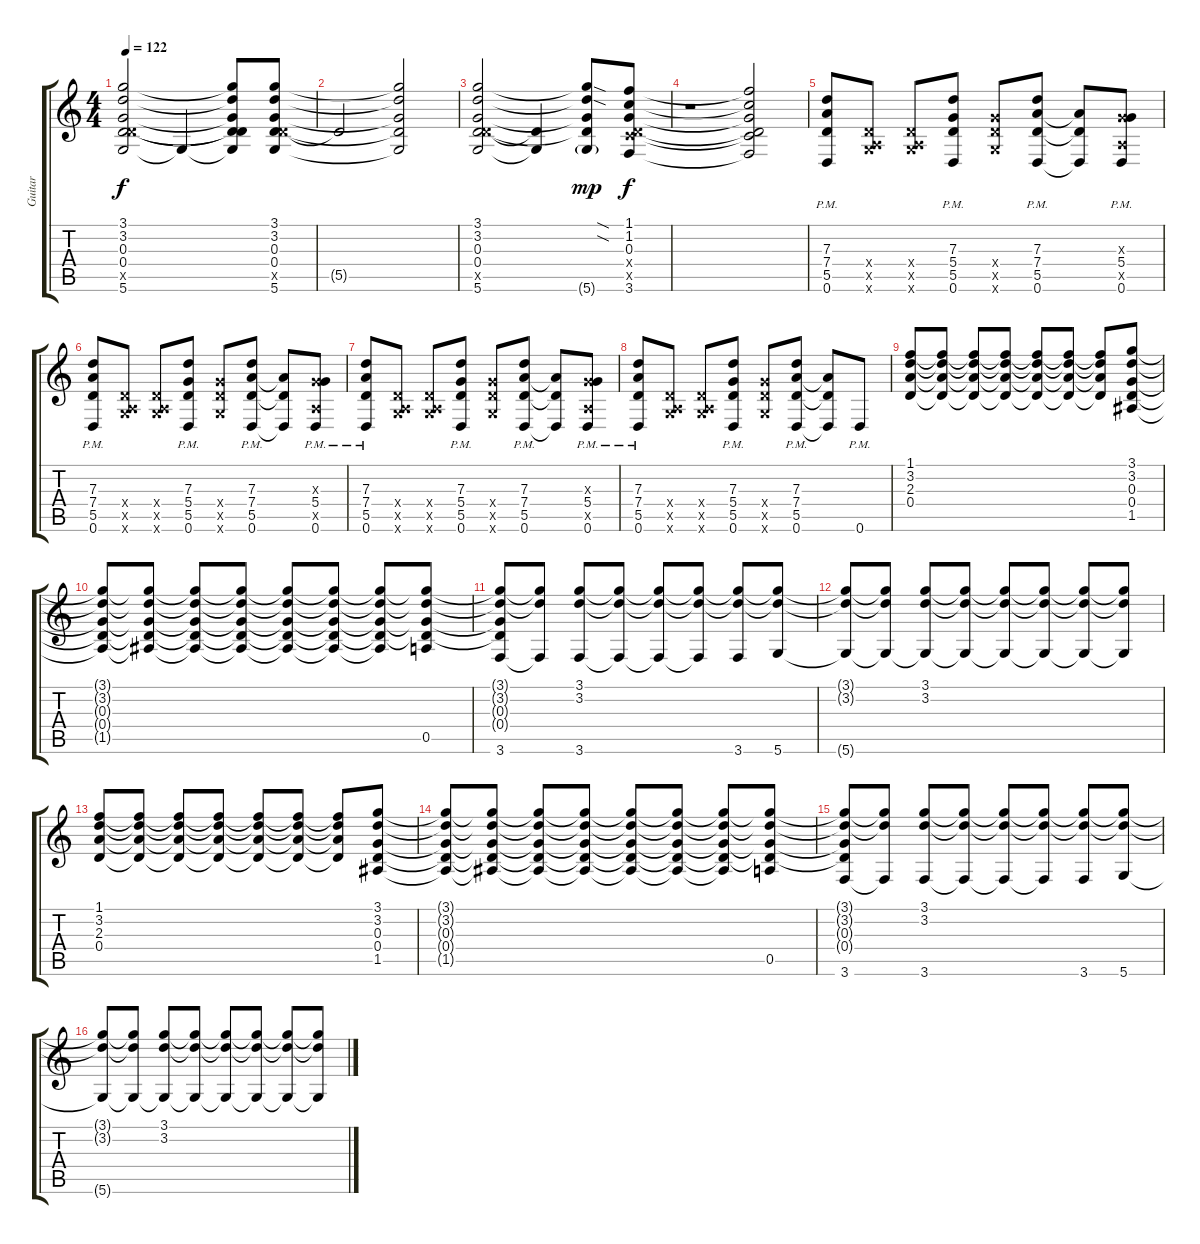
\track ("Guitar" "Guitar") {instrument acousticguitarsteel}
\staff {score tabs}
\tuning (E4 B3 G3 D3 A2 D2) {hide}
\ts (4 4)
\tempo 122
\clef g2
\ks c
(3.1 3.2 0.3 0.4 5.5{x} 5.6).2{dy f} 5.6{t}.4 (3.1{t} 3.2{t} 0.3{t} 0.4{t} 5.5{t} 5.6{t}).8 (3.1 3.2 0.3 0.4 5.5{x} 5.6).8 |
5.5{t}.2 (3.1{t} 3.2{t} 0.3{t} 0.4{t} 5.6{t}).2 |
(3.1 3.2 0.3 0.4 5.5{x} 5.6).2 (5.5{t} 5.6{t}).4 (3.1{sod t} 3.2{sod t} 0.3{t} 0.4{t} 5.6{g}).8{dy mp} (1.1 1.2 0.3 0.4{x} 3.5{x} 3.6).8{dy f} |
r.2 (1.1{t} 1.2{t} 0.3{t} 0.4{t} 3.5{t} 3.6{t}).2 |
(7.3{pm} 7.4{pm} 5.5{pm} 0.6{pm}).8 (0.4{x} 0.5{x} 5.6{x}).8 (0.4{x} 0.5{x} 5.6{x}).8 (7.3{pm} 5.4{pm} 5.5{pm} 0.6{pm}).8 (5.4{x} 5.5{x} 5.6{x}).8 (7.3{pm} 7.4{pm} 5.5{pm} 0.6{pm}).8 (7.4{t} 5.5{t} 0.6{t}).8 (0.3{x} 5.4{pm} 0.5{x} 0.6{pm}).8 |
(7.3{pm} 7.4{pm} 5.5{pm} 0.6{pm}).8 (0.4{x} 0.5{x} 5.6{x}).8 (0.4{x} 0.5{x} 5.6{x}).8 (7.3{pm} 5.4{pm} 5.5{pm} 0.6{pm}).8 (5.4{x} 5.5{x} 5.6{x}).8 (7.3{pm} 7.4{pm} 5.5{pm} 0.6{pm}).8 (7.4{t} 5.5{t} 0.6{t}).8 (0.3{x} 5.4{pm} 0.5{x} 0.6{pm}).8 |
(7.3{pm} 7.4{pm} 5.5{pm} 0.6{pm}).8 (0.4{x} 0.5{x} 5.6{x}).8 (0.4{x} 0.5{x} 5.6{x}).8 (7.3{pm} 5.4{pm} 5.5{pm} 0.6{pm}).8 (5.4{x} 5.5{x} 5.6{x}).8 (7.3{pm} 7.4{pm} 5.5{pm} 0.6{pm}).8 (7.4{t} 5.5{t} 0.6{t}).8 (0.3{x} 5.4{pm} 0.5{x} 0.6{pm}).8 |
(7.3 7.4{pm} 5.5{pm} 0.6{pm}).8 (0.4{x} 0.5{x} 5.6{x}).8 (0.4{x} 0.5{x} 5.6{x}).8 (7.3 5.4{pm} 5.5{pm} 0.6{pm}).8 (5.4{x} 5.5{x} 5.6{x}).8 (7.3 7.4{pm} 5.5{pm} 0.6{pm}).8 (7.4{t} 5.5{t} 0.6{t}).8 0.6{pm}.8 |
(1.1 3.2 2.3 0.4).8 (1.1{t} 3.2{t} 2.3{t} 0.4{t}).8 (1.1{t} 3.2{t} 2.3{t} 0.4{t}).8 (1.1{t} 3.2{t} 2.3{t} 0.4{t}).8 (1.1{t} 3.2{t} 2.3{t} 0.4{t}).8 (1.1{t} 3.2{t} 2.3{t} 0.4{t}).8 (1.1{t} 3.2{t} 2.3{t} 0.4{t}).8 (3.1 3.2 0.3 0.4 1.5).8 |
(3.1{t} 3.2{t} 0.3{t} 0.4{t} 1.5{t}).8 (3.1{t} 3.2{t} 0.3{t} 0.4{t} 1.5{t}).8 (3.1{t} 3.2{t} 0.3{t} 0.4{t} 1.5{t}).8 (3.1{t} 3.2{t} 0.3{t} 0.4{t} 1.5{t}).8 (3.1{t} 3.2{t} 0.3{t} 0.4{t} 1.5{t}).8 (3.1{t} 3.2{t} 0.3{t} 0.4{t} 1.5{t}).8 (3.1{t} 3.2{t} 0.3{t} 0.4{t} 1.5{t}).8 (3.1{t} 3.2{t} 0.3{t} 0.4{t} 0.5).8 |
(3.1{t} 3.2{t} 0.3{t} 0.4{t} 3.6).8 (3.1{t} 3.2{t} 3.6{t}).8 (3.1 3.2 3.6).8 (3.1{t} 3.2{t} 3.6{t}).8 (3.1{t} 3.2{t} 3.6{t}).8 (3.1{t} 3.2{t} 3.6{t}).8 (3.1{t} 3.2{t} 3.6).8 (3.1{t} 3.2{t} 5.6).8 |
(3.1{t} 3.2{t} 5.6{t}).8 (3.1{t} 3.2{t} 5.6{t}).8 (3.1 3.2 5.6{t}).8 (3.1{t} 3.2{t} 5.6{t}).8 (3.1{t} 3.2{t} 5.6{t}).8 (3.1{t} 3.2{t} 5.6{t}).8 (3.1{t} 3.2{t} 5.6{t}).8 (3.1{t} 3.2{t} 5.6{t}).8 |
(1.1 3.2 2.3 0.4).8 (1.1{t} 3.2{t} 2.3{t} 0.4{t}).8 (1.1{t} 3.2{t} 2.3{t} 0.4{t}).8 (1.1{t} 3.2{t} 2.3{t} 0.4{t}).8 (1.1{t} 3.2{t} 2.3{t} 0.4{t}).8 (1.1{t} 3.2{t} 2.3{t} 0.4{t}).8 (1.1{t} 3.2{t} 2.3{t} 0.4{t}).8 (3.1 3.2 0.3 0.4 1.5).8 |
(3.1{t} 3.2{t} 0.3{t} 0.4{t} 1.5{t}).8 (3.1{t} 3.2{t} 0.3{t} 0.4{t} 1.5{t}).8 (3.1{t} 3.2{t} 0.3{t} 0.4{t} 1.5{t}).8 (3.1{t} 3.2{t} 0.3{t} 0.4{t} 1.5{t}).8 (3.1{t} 3.2{t} 0.3{t} 0.4{t} 1.5{t}).8 (3.1{t} 3.2{t} 0.3{t} 0.4{t} 1.5{t}).8 (3.1{t} 3.2{t} 0.3{t} 0.4{t} 1.5{t}).8 (3.1{t} 3.2{t} 0.3{t} 0.4{t} 0.5).8 |
(3.1{t} 3.2{t} 0.3{t} 0.4{t} 3.6).8 (3.1{t} 3.2{t} 3.6{t}).8 (3.1 3.2 3.6).8 (3.1{t} 3.2{t} 3.6{t}).8 (3.1{t} 3.2{t} 3.6{t}).8 (3.1{t} 3.2{t} 3.6{t}).8 (3.1{t} 3.2{t} 3.6).8 (3.1{t} 3.2{t} 5.6).8 |
(3.1{t} 3.2{t} 5.6{t}).8 (3.1{t} 3.2{t} 5.6{t}).8 (3.1 3.2 5.6{t}).8 (3.1{t} 3.2{t} 5.6{t}).8 (3.1{t} 3.2{t} 5.6{t}).8 (3.1{t} 3.2{t} 5.6{t}).8 (3.1{t} 3.2{t} 5.6{t}).8 (3.1{t} 3.2{t} 5.6{t}).8
